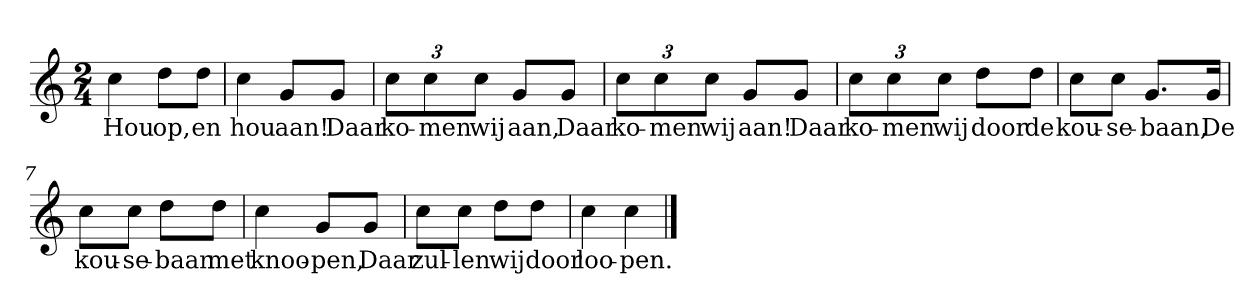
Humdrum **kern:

**kern	**text
*part1	*part1
*staff1	*staff1
*clefG2	*
*k[]	*
*C:	*
*M2/4	*
*MM120	*
=1	=1
4cc	Hou
8dd\L	op,
8dd\J	en
=2	=2
4cc	hou
8g/L	aan!
8g/J	Daar
=3	=3
12cc\L	ko-
12cc\	-men
12cc\J	wij
8g/L	aan,
8g/J	Daar
=4	=4
12cc\L	ko-
12cc\	-men
12cc\J	wij
8g/L	aan!
8g/J	Daar
=5	=5
12cc\L	ko-
12cc\	-men
12cc\J	wij
8dd\L	door
8dd\J	de
=6	=6
8cc\L	kou-
8cc\J	-se-
8.g/L	-baan,
16g/Jk	De
=7	=7
8cc\L	kou-
8cc\J	-se-
8dd\L	-baan
8dd\J	met
=8	=8
4cc	knoo-
8g/L	-pen,
8g/J	Daar
=9	=9
8cc\L	zul-
8cc\J	-len
8dd\L	wij
8dd\J	door
=10	=10
4cc	loo-
4cc	-pen.
==	==
*-	*-
